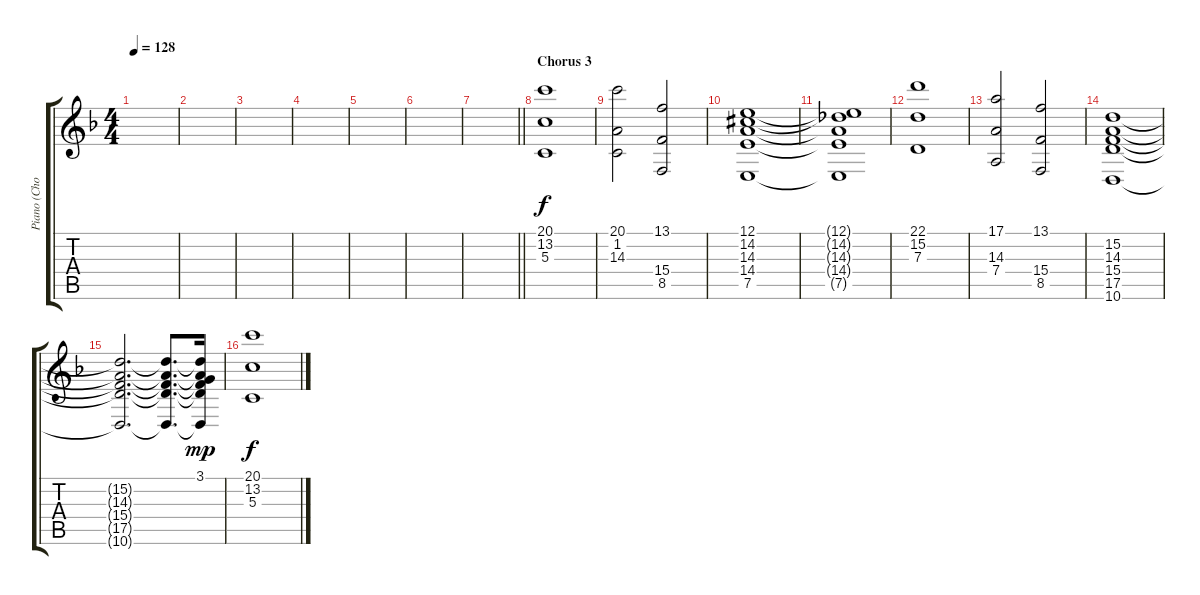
\track ("Piano (Chords)" "Piano (Cho") {instrument brightacousticpiano}
\staff {score tabs}
\tuning (E4 B3 G3 D3 A2 E2) {hide}
\ts (4 4)
\tempo 128
\clef g2
\ks f
|
|
|
|
|
|
\barLineRight lightlight
|
\section ("" "Chorus 3")
(20.1 13.2 5.3).1{dy f} |
(20.1 1.2 14.3).2 (13.1 15.4 8.5).2 |
(12.1 14.2{acc #} 14.3 14.4 7.5).1 |
(12.1{t} 14.2{t} 14.3{t} 14.4{t} 7.5{t}).1 |
(22.1 15.2 7.3).1 |
(17.1 14.3 7.4).2 (13.1 15.4 8.5).2 |
(15.2 14.3 15.4 17.5 10.6).1 |
(15.2{t} 14.3{t} 15.4{t} 17.5{t} 10.6{t}).2{d} (15.2{t} 14.3{t} 15.4{t} 17.5{t} 10.6{t}).8{d} (3.1 15.2{t} 14.3{t} 15.4{t} 17.5{t} 10.6{t}).16{dy mp} |
(20.1 13.2 5.3).1{dy f}
